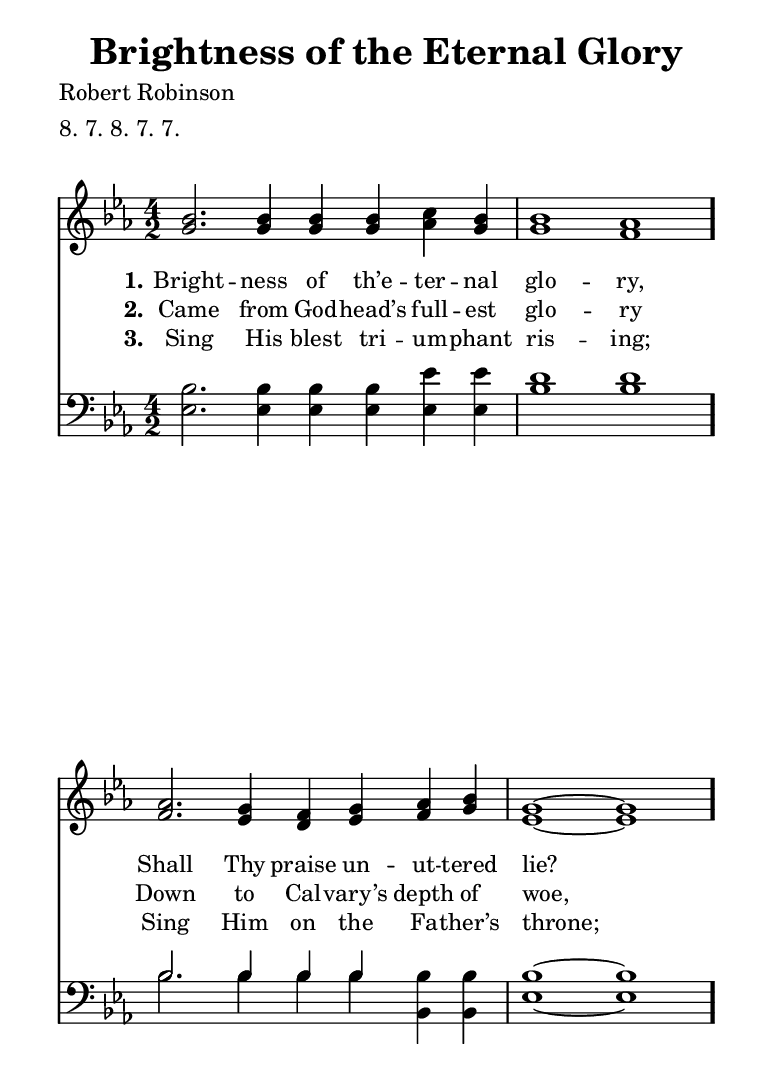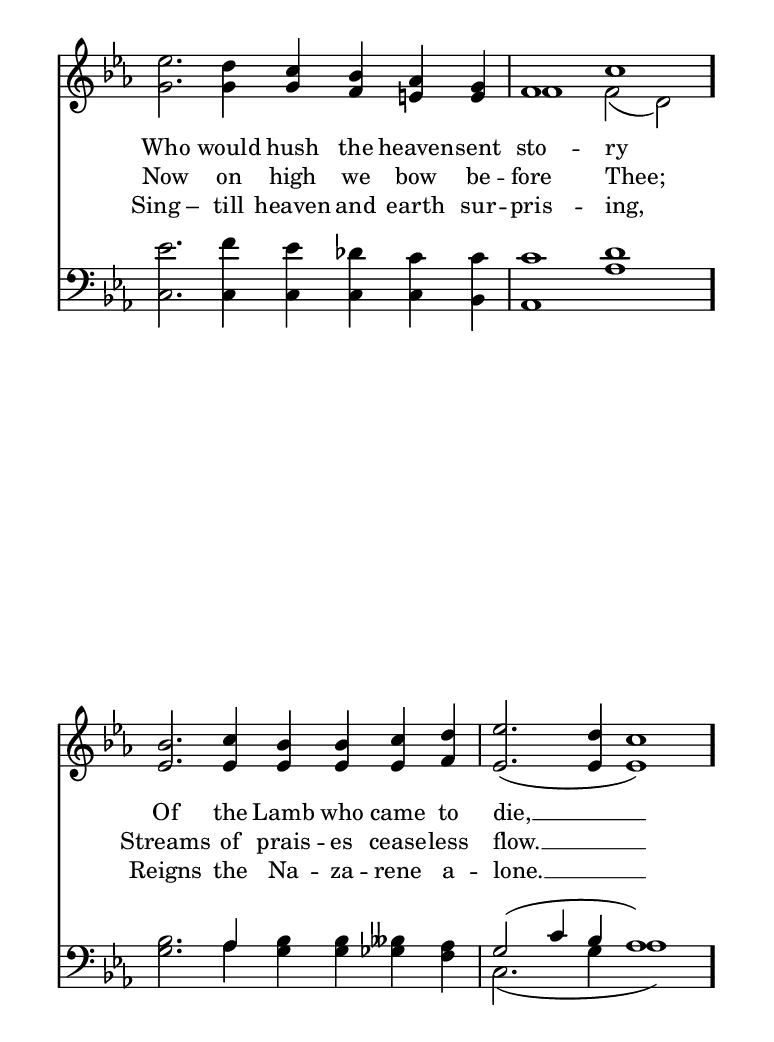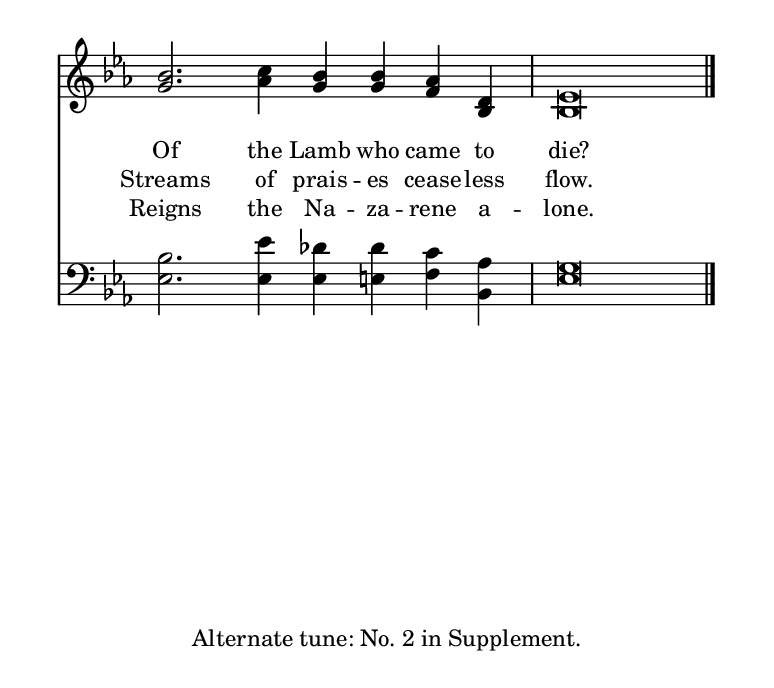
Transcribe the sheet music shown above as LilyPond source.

\include "common/global.ily"
\paper {
  \include "common/paper.ily"
  ragged-last-bottom = ##t
  systems-per-page = ##f
  system-system-spacing.padding = 8
score-markup-spacing.padding = 3
score-markup-spacing.basic-distance = 3

}

\header{
  hymnnumber = "152"
  title = "Brightness of the Eternal Glory"
  tunename = "Hamilton" % not found at hymnary.org
  meter = "8. 7. 8. 7. 7." % original has 8. 7. 8. 7.
  poet = "Robert Robinson" % see https://hymnary.org/text/brightness_of_the_eternal_glory_shall_th
  composer = ""
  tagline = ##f
}

global = {
  \include "common/overrides.ily"
  \override Staff.TimeSignature.style = #'numbered
  \time 4/2
  \override Score.MetronomeMark.transparent = ##t % hide all fermata changes too
  \tempo 2=80
  \key ees \major
  \autoBeamOff
}

notesSoprano = {
\global
\relative c'' {

  bes2. bes4 bes bes c bes | bes1 aes |
  aes2. g4 f g aes bes | g1 ~ g |
  ees'2. d4 c bes aes g | f1 c' |
  bes2. c4 bes bes c d | ees2.( d4 c1) |
  bes2. c4 bes bes aes d, | ees\breve

  \bar "|."

}
}

notesAlto = {
\global
\relative e' {

  g2. g4 g g aes g | g1 f |
  f2. ees4 d ees f g | ees1 ~ ees |
  g2. g4 g f e e | f1 f2( d) |
  ees2. ees4 ees ees ees f | ees2.( ees4  ees1) |
  g2. aes4 g g f bes, | bes\breve

}
}

notesTenor = {
\global
\relative a {

  bes2. bes4 bes bes ees ees | d1 d |
  bes2. bes4 bes bes bes bes | bes1 ~ bes |
  ees2. f4 ees des c c | c1 d |
  bes2. aes4 bes bes beses aes | g2( c4 bes aes1) |
  bes2. ees4 des des c aes | g\breve

}
}

notesBass = {
\global
\relative f {

  ees2. ees4 ees ees ees ees | bes'1 bes |
  bes2. bes4 bes bes bes, bes | ees1 ~ ees |
  c2. c4 c c c bes | aes1 aes' |
  g2. aes4 g g ges f | c2.( g'4 aes1) |
  ees2. ees4 ees e f bes, | ees\breve

}
}

wordsA = \lyricmode {
\set stanza = "1."

Bright -- ness of th’e -- ter -- nal glo -- ry, \bar "."
Shall Thy praise un -- ut -- tered lie? \bar "."
Who would hush the heaven -- sent sto -- ry \bar "."
%{HIDE>%}Of the Lamb who came to die, __ \bar "." %{<HIDE%}
Of the Lamb who came to die? \bar "."

}

wordsB = \lyricmode {
\set stanza = "2."

Came from God -- head’s full -- est glo -- ry
Down to Cal -- vary’s depth of woe, 
Now on high we bow be -- fore Thee;
%{HIDE>%}Streams of prais -- es cease -- less flow. __ %{<HIDE%}
Streams of prais -- es cease -- less flow.

}

wordsC = \lyricmode {
\set stanza = "3."

Sing His blest tri -- um -- phant ris -- ing;
Sing Him on the Fa -- ther’s throne;
Sing_– till heaven and earth sur -- pris -- ing,
%{HIDE>%}Reigns the Na -- za -- rene a -- lone. __ %{<HIDE%}
Reigns the Na -- za -- rene a -- lone.

}

\score {
  \context ChoirStaff <<
    \context Staff = upper <<
      \set Staff.autoBeaming = ##f
      \set ChoirStaff.systemStartDelimiter = #'SystemStartBar
      \set ChoirStaff.printPartCombineTexts = ##f
      \partcombine #'(2 . 11) \notesSoprano \notesAlto
      \context NullVoice = altos { \voiceTwo << \notesAlto >> }
      \context Lyrics = one   \lyricsto altos \wordsA
      \context Lyrics = two   \lyricsto altos \wordsB
      \context Lyrics = three \lyricsto altos \wordsC
    >>
    \context Staff = men <<
      \set Staff.autoBeaming = ##f
      \clef bass
      \set ChoirStaff.printPartCombineTexts = ##f
      \partcombine #'(2 . 11) \notesTenor \notesBass
    >>
  >>
  \layout {
    \include "common/layout.ily"
  }
  #(cond ((ly:get-option 'eog-midi-permitted) #{ \midi{
    \include "common/midi.ily"
  } #}))
}

\noPageBreak \markup { \fill-line { \line { Alternate tune: No. 2 in Supplement. } } }

\version "2.19.49"  % necessary for upgrading to future LilyPond versions.

% vi:set et ts=2 sw=2 ai nocindent syntax=lilypond:
